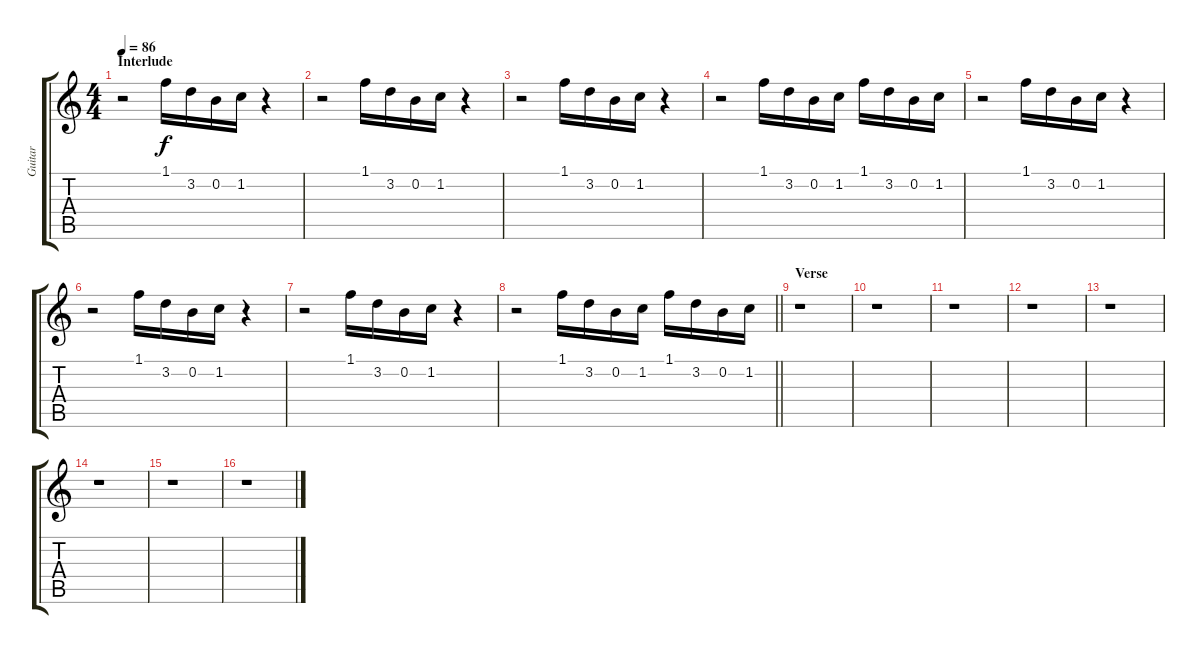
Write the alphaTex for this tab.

\track ("Guitar" "Guitar") {instrument electricguitarclean}
\staff {score tabs}
\tuning (E4 B3 G3 D3 A2 E2) {hide}
\ts (4 4)
\section ("" "Interlude")
\tempo 86
\clef g2
\ks c
r.2{dy f} 1.1.16 3.2.16 0.2.16 1.2.16 r.4 |
r.2 1.1.16 3.2.16 0.2.16 1.2.16 r.4 |
r.2 1.1.16 3.2.16 0.2.16 1.2.16 r.4 |
r.2 1.1.16 3.2.16 0.2.16 1.2.16 1.1.16 3.2.16 0.2.16 1.2.16 |
r.2 1.1.16 3.2.16 0.2.16 1.2.16 r.4 |
r.2 1.1.16 3.2.16 0.2.16 1.2.16 r.4 |
r.2 1.1.16 3.2.16 0.2.16 1.2.16 r.4 |
\barLineRight lightlight
r.2 1.1.16 3.2.16 0.2.16 1.2.16 1.1.16 3.2.16 0.2.16 1.2.16 |
\section ("" "Verse")
r.1 |
r.1 |
r.1 |
r.1 |
r.1 |
r.1 |
r.1 |
r.1
